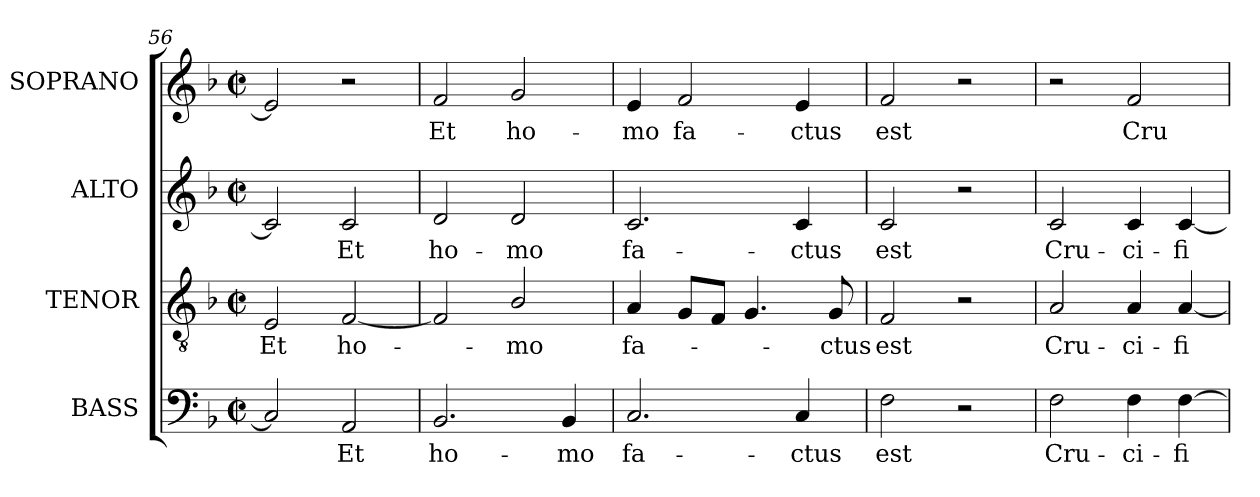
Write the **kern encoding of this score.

**kern	**text	**kern	**text	**kern	**text	**kern	**text
*part4	*part4	*part3	*part3	*part2	*part2	*part1	*part1
*staff4	*staff4	*staff3	*staff3	*staff2	*staff2	*staff1	*staff1
*I"BASS	*	*I"TENOR	*	*I"ALTO	*	*I"SOPRANO	*
*I'B.	*	*I'T.	*	*I'A.	*	*I'S.	*
*clefF4	*	*clefGv2	*	*clefG2	*	*clefG2	*
*	*	*ITrd7c12	*	*	*	*	*
*k[b-]	*	*k[b-]	*	*k[b-]	*	*k[b-]	*
*F:	*	*F:	*	*F:	*	*F:	*
*M2/2	*	*M2/2	*	*M2/2	*	*M2/2	*
*met(c|)	*	*met(c|)	*	*met(c|)	*	*met(c|)	*
=56	=56	=56	=56	=56	=56	=56	=56
!	!	!	!LO:LY:b:color=#000000	!	!	!	!
2Ci/]	.	2EEi/	Et	2ci/]	.	2ei/]	.
!	!LO:LY:b:color=#000000	!	!	!	!	!	!
!	!	!	!LO:LY:b:color=#000000	!	!	!	!
!	!	!	!	!	!LO:LY:b:color=#000000	!	!
2AAi/	Et	[2FFi/	ho-	2ci/	Et	2r	.
=57	=57	=57	=57	=57	=57	=57	=57
!	!LO:LY:b:color=#000000	!	!	!	!	!	!
!	!	!	!	!	!LO:LY:b:color=#000000	!	!
!	!	!	!	!	!	!	!LO:LY:b:color=#000000
2.BB-i/	ho-	2FFi/]	.	2di/	ho-	2fi/	Et
!	!	!	!LO:LY:b:color=#000000	!	!	!	!
!	!	!	!	!	!LO:LY:b:color=#000000	!	!
!	!	!	!	!	!	!	!LO:LY:b:color=#000000
.	.	2BB-i/	-mo	2di/	-mo	2gi/	ho-
!	!LO:LY:b:color=#000000	!	!	!	!	!	!
4BB-i/	-mo	.	.	.	.	.	.
=58	=58	=58	=58	=58	=58	=58	=58
!	!LO:LY:b:color=#000000	!	!	!	!	!	!
!	!	!	!LO:LY:b:color=#000000	!	!	!	!
!	!	!	!	!	!LO:LY:b:color=#000000	!	!
!	!	!	!	!	!	!	!LO:LY:b:color=#000000
2.Ci/	fa-	4AAi/	fa-	2.ci/	fa-	4ei/	-mo
!	!	!	!	!	!	!	!LO:LY:b:color=#000000
.	.	8GGi/L	.	.	.	2fi/	fa-
.	.	8FFi/J	.	.	.	.	.
.	.	4.GGi/	.	.	.	.	.
!	!LO:LY:b:color=#000000	!	!	!	!	!	!
!	!	!	!	!	!LO:LY:b:color=#000000	!	!
!	!	!	!	!	!	!	!LO:LY:b:color=#000000
4Ci/	-ctus	.	.	4ci/	-ctus	4ei/	-ctus
!	!	!	!LO:LY:b:color=#000000	!	!	!	!
.	.	8GGi/	-ctus	.	.	.	.
!!LO:PB:g=z
=59	=59	=59	=59	=59	=59	=59	=59
!	!LO:LY:b:color=#000000	!	!	!	!	!	!
!	!	!	!LO:LY:b:color=#000000	!	!	!	!
!	!	!	!	!	!LO:LY:b:color=#000000	!	!
!	!	!	!	!	!	!	!LO:LY:b:color=#000000
2Fi\	est	2FFi/	est	2ci/	est	2fi/	est
2r	.	2r	.	2r	.	2r	.
=60	=60	=60	=60	=60	=60	=60	=60
!	!LO:LY:b:color=#000000	!	!	!	!	!	!
!	!	!	!LO:LY:b:color=#000000	!	!	!	!
!	!	!	!	!	!LO:LY:b:color=#000000	!	!
2Fi\	Cru-	2AAi/	Cru-	2ci/	Cru-	2r	.
!	!LO:LY:b:color=#000000	!	!	!	!	!	!
!	!	!	!LO:LY:b:color=#000000	!	!	!	!
!	!	!	!	!	!LO:LY:b:color=#000000	!	!
!	!	!	!	!	!	!	!LO:LY:b:color=#000000
4Fi\	-ci-	4AAi/	-ci-	4ci/	-ci-	2fi/	Cru-
!	!LO:LY:b:color=#000000	!	!	!	!	!	!
!	!	!	!LO:LY:b:color=#000000	!	!	!	!
!	!	!	!	!	!LO:LY:b:color=#000000	!	!
[4Fi\	-fi-	[4AAi/	-fi-	[4ci/	-fi-	.	.
=	=	=	=	=	=	=	=
*-	*-	*-	*-	*-	*-	*-	*-
